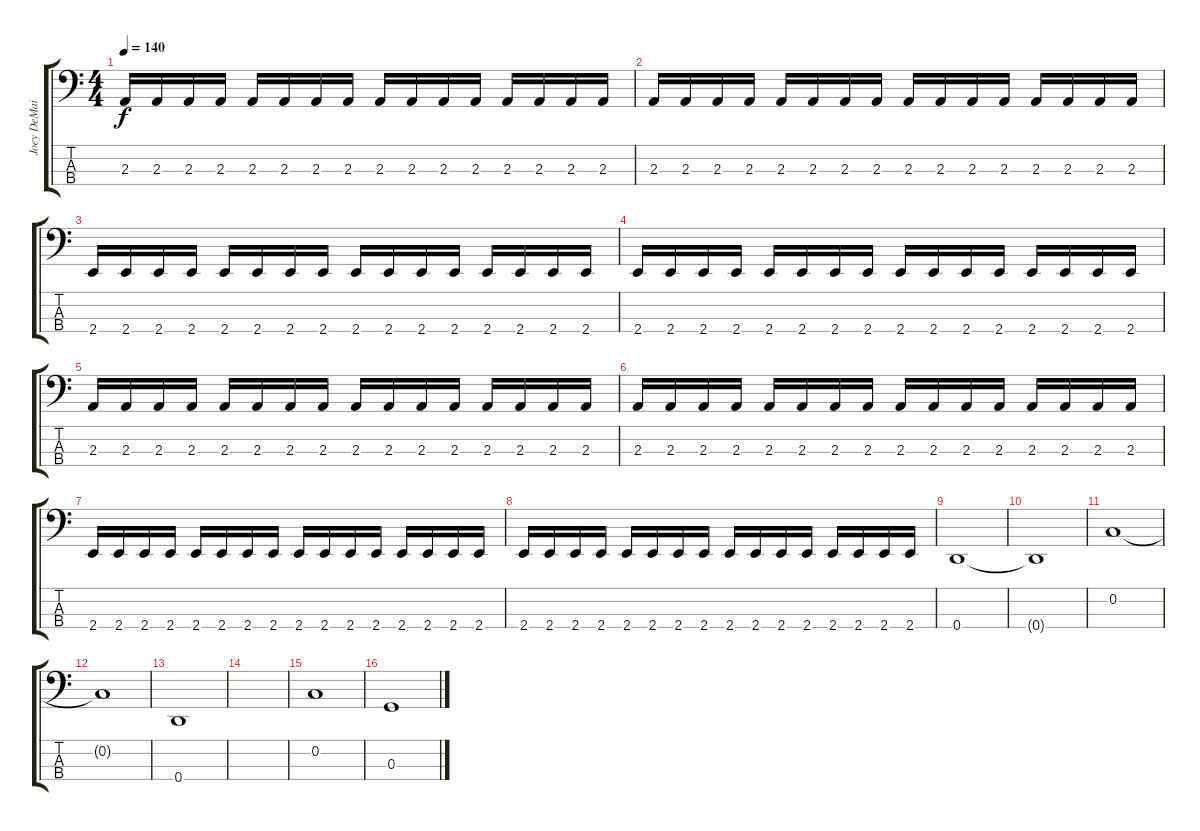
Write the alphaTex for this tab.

\track ("Joey DeMaio(Bass)" "Joey DeMai") {instrument electricbasspick}
\staff {score tabs}
\tuning (F2 C2 G1 D1) {hide}
\ts (4 4)
\tempo 140
\clef f4
\ks c
2.3.16{dy f} 2.3.16 2.3.16 2.3.16 2.3.16 2.3.16 2.3.16 2.3.16 2.3.16 2.3.16 2.3.16 2.3.16 2.3.16 2.3.16 2.3.16 2.3.16 |
2.3.16 2.3.16 2.3.16 2.3.16 2.3.16 2.3.16 2.3.16 2.3.16 2.3.16 2.3.16 2.3.16 2.3.16 2.3.16 2.3.16 2.3.16 2.3.16 |
2.4.16 2.4.16 2.4.16 2.4.16 2.4.16 2.4.16 2.4.16 2.4.16 2.4.16 2.4.16 2.4.16 2.4.16 2.4.16 2.4.16 2.4.16 2.4.16 |
2.4.16 2.4.16 2.4.16 2.4.16 2.4.16 2.4.16 2.4.16 2.4.16 2.4.16 2.4.16 2.4.16 2.4.16 2.4.16 2.4.16 2.4.16 2.4.16 |
2.3.16 2.3.16 2.3.16 2.3.16 2.3.16 2.3.16 2.3.16 2.3.16 2.3.16 2.3.16 2.3.16 2.3.16 2.3.16 2.3.16 2.3.16 2.3.16 |
2.3.16 2.3.16 2.3.16 2.3.16 2.3.16 2.3.16 2.3.16 2.3.16 2.3.16 2.3.16 2.3.16 2.3.16 2.3.16 2.3.16 2.3.16 2.3.16 |
2.4.16 2.4.16 2.4.16 2.4.16 2.4.16 2.4.16 2.4.16 2.4.16 2.4.16 2.4.16 2.4.16 2.4.16 2.4.16 2.4.16 2.4.16 2.4.16 |
2.4.16 2.4.16 2.4.16 2.4.16 2.4.16 2.4.16 2.4.16 2.4.16 2.4.16 2.4.16 2.4.16 2.4.16 2.4.16 2.4.16 2.4.16 2.4.16 |
0.4.1 |
0.4{t}.1 |
0.2.1 |
0.2{t}.1 |
0.4.1 |
|
0.2.1 |
0.3.1
